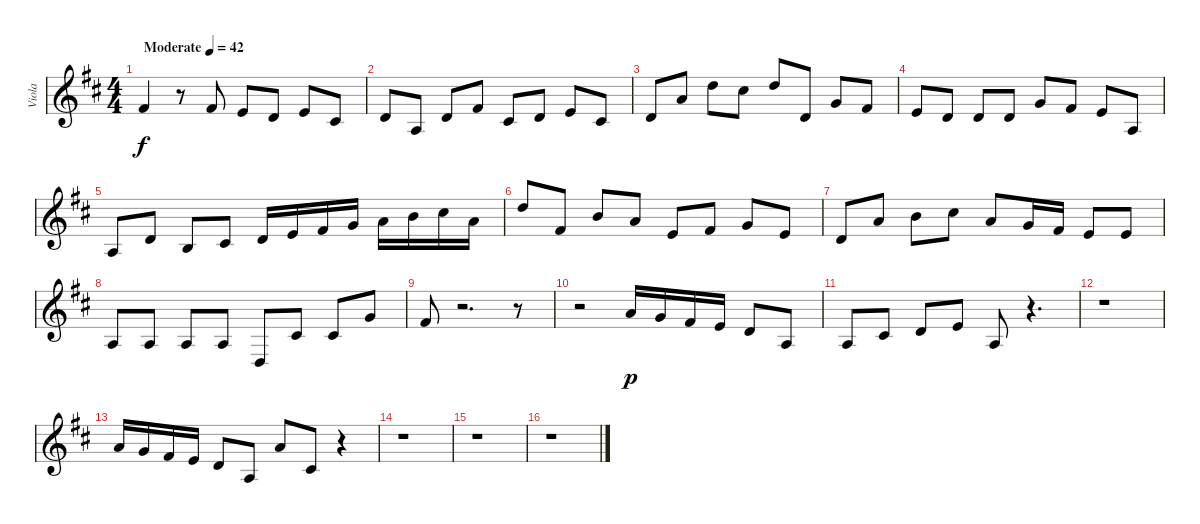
\track ("Viola" "Viola") {instrument viola}
\staff {score}
\tuning (E4 B3 G3 D3 A2 E2) {hide}
\ts (4 4)
\tempo (42 "Moderate")
\clef g2
\ks d
2.1.4{dy f instrument viola} r.8 2.1.8 0.1.8 3.2.8 0.1.8 2.2.8 |
3.2.8 2.3.8 3.2.8 2.1.8 2.2.8 3.2.8 0.1.8 2.2.8 |
3.2.8 5.1.8 10.1.8 9.1.8 10.1.8 7.3.8 8.2.8 7.2.8 |
0.1.8 7.3.8 7.3.8 7.3.8 8.2.8 7.2.8 0.1.8 7.4.8 |
7.4.8 7.3.8 0.2.8 6.3.8 7.3.16 0.1.16 7.2.16 8.2.16 5.1.16 7.1.16 9.1.16 10.2.16 |
10.1.8 11.3.8 12.2.8 10.2.8 9.3.8 7.2.8 8.2.8 9.3.8 |
7.3.8 5.1.8 7.1.8 9.1.8 10.2.8 8.2.16 7.2.16 5.2.8 5.2.8 |
2.3.8 2.3.8 2.3.8 2.3.8 0.4.8 2.2.8 2.2.8 3.1.8 |
2.1.8 r.2{d} r.8 |
r.2 5.1.16{dy p} 3.1.16 2.1.16 0.1.16 3.2.8 2.3.8 |
2.3.8 2.2.8 3.2.8 0.1.8 2.3.8 r.4{d} |
r.1 |
5.1.16 3.1.16 2.1.16 0.1.16 3.2.8 2.3.8 5.1.8 2.2.8 r.4 |
r.1 |
r.1 |
r.1
